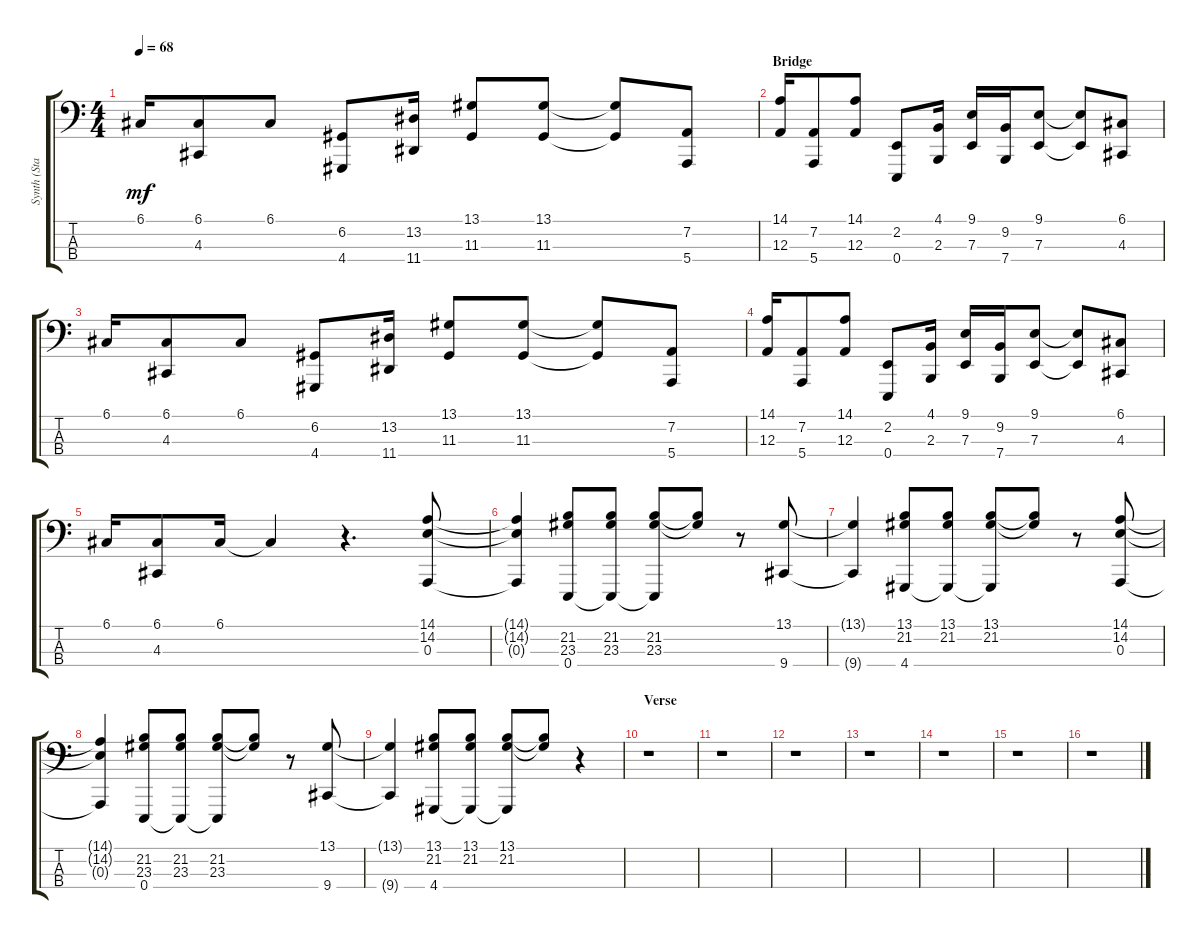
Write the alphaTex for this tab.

\track ("Synth (Staff 2)" "Synth (Sta") {instrument lead2sawtooth}
\staff {score tabs}
\tuning (G2 D2 A1 E1) {hide}
\ts (4 4)
\tempo 68
\clef f4
\ks aminor
6.1.16{dy mf} (6.1 4.3).8 6.1.8 (6.2 4.4).8 (13.2 11.4).16 (13.1 11.3).8 (13.1 11.3).8 (13.1{t} 11.3{t}).8 (7.2 5.4).8 |
\section ("" "Bridge")
(14.1 12.3).16 (7.2 5.4).8 (14.1 12.3).8 (2.2 0.4).8 (4.1 2.3).16 (9.1 7.3).16 (9.2 7.4).16 (9.1 7.3).8 (9.1{t} 7.3{t}).8 (6.1 4.3).8 |
6.1.16 (6.1 4.3).8 6.1.8 (6.2 4.4).8 (13.2 11.4).16 (13.1 11.3).8 (13.1 11.3).8 (13.1{t} 11.3{t}).8 (7.2 5.4).8 |
(14.1 12.3).16 (7.2 5.4).8 (14.1 12.3).8 (2.2 0.4).8 (4.1 2.3).16 (9.1 7.3).16 (9.2 7.4).16 (9.1 7.3).8 (9.1{t} 7.3{t}).8 (6.1 4.3).8 |
6.1.16 (6.1 4.3).8 6.1.16 6.1{t}.4 r.4{d} (14.1 14.2 0.3).8 |
(14.1{t} 14.2{t} 0.3{t}).4 (21.2 23.3 0.4).8 (21.2 23.3 0.4{t}).8 (21.2 23.3 0.4{t}).8 (21.2{t} 23.3{t}).8 r.8 (13.1 9.4).8 |
(13.1{t} 9.4{t}).4 (13.1 21.2 4.4).8 (13.1 21.2 4.4{t}).8 (13.1 21.2 4.4{t}).8 (13.1{t} 21.2{t}).8 r.8 (14.1 14.2 0.3).8 |
(14.1{t} 14.2{t} 0.3{t}).4 (21.2 23.3 0.4).8 (21.2 23.3 0.4{t}).8 (21.2 23.3 0.4{t}).8 (21.2{t} 23.3{t}).8 r.8 (13.1 9.4).8 |
(13.1{t} 9.4{t}).4 (13.1 21.2 4.4).8 (13.1 21.2 4.4{t}).8 (13.1 21.2 4.4{t}).8 (13.1{t} 21.2{t}).8 r.4 |
\section ("" "Verse")
r.1 |
r.1 |
r.1 |
r.1 |
r.1 |
r.1 |
r.1
